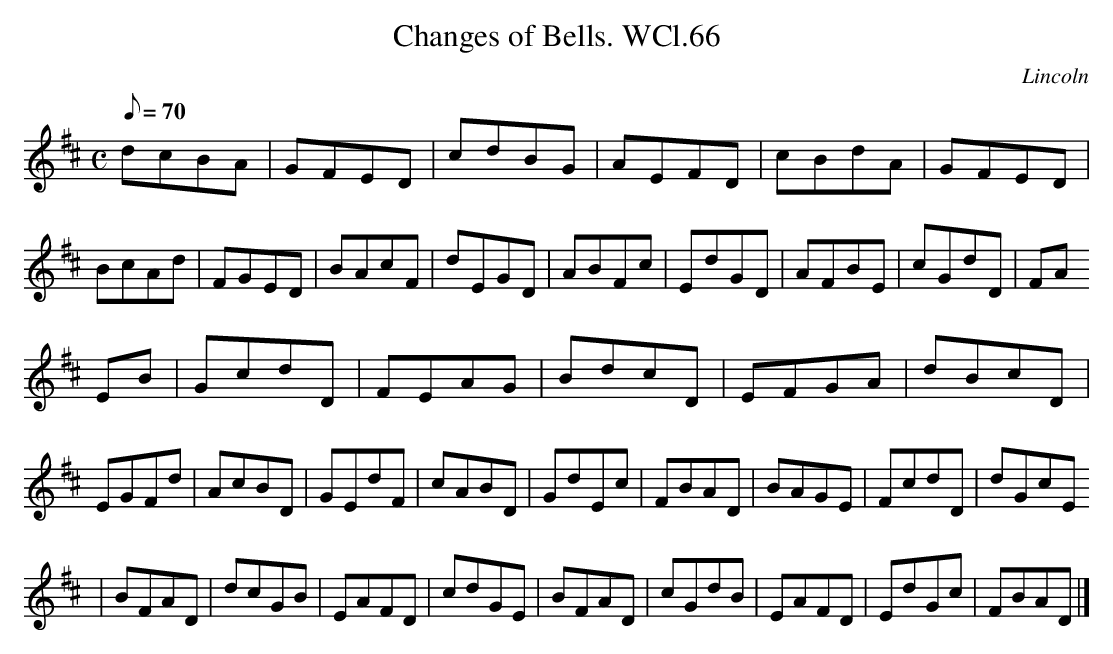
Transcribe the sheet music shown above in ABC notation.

X:1
T:Changes of Bells. WCl.66
M:C
Q:70
O:Lincoln
K:D
dcBA|GFED|cdBG|AEFD|cBdA|GFED|BcAd|FGED|BAcF|dEGD|ABFc|EdGD|AFBE|cGdD|FA
EB|GcdD|FEAG|BdcD|EFGA|dBcD|EGFd|AcBD|GEdF|cABD|GdEc|FBAD|BAGE|FcdD|dGcE
|BFAD|dcGB|EAFD|cdGE|BFAD|cGdB|EAFD|EdGc|FBAD|]
